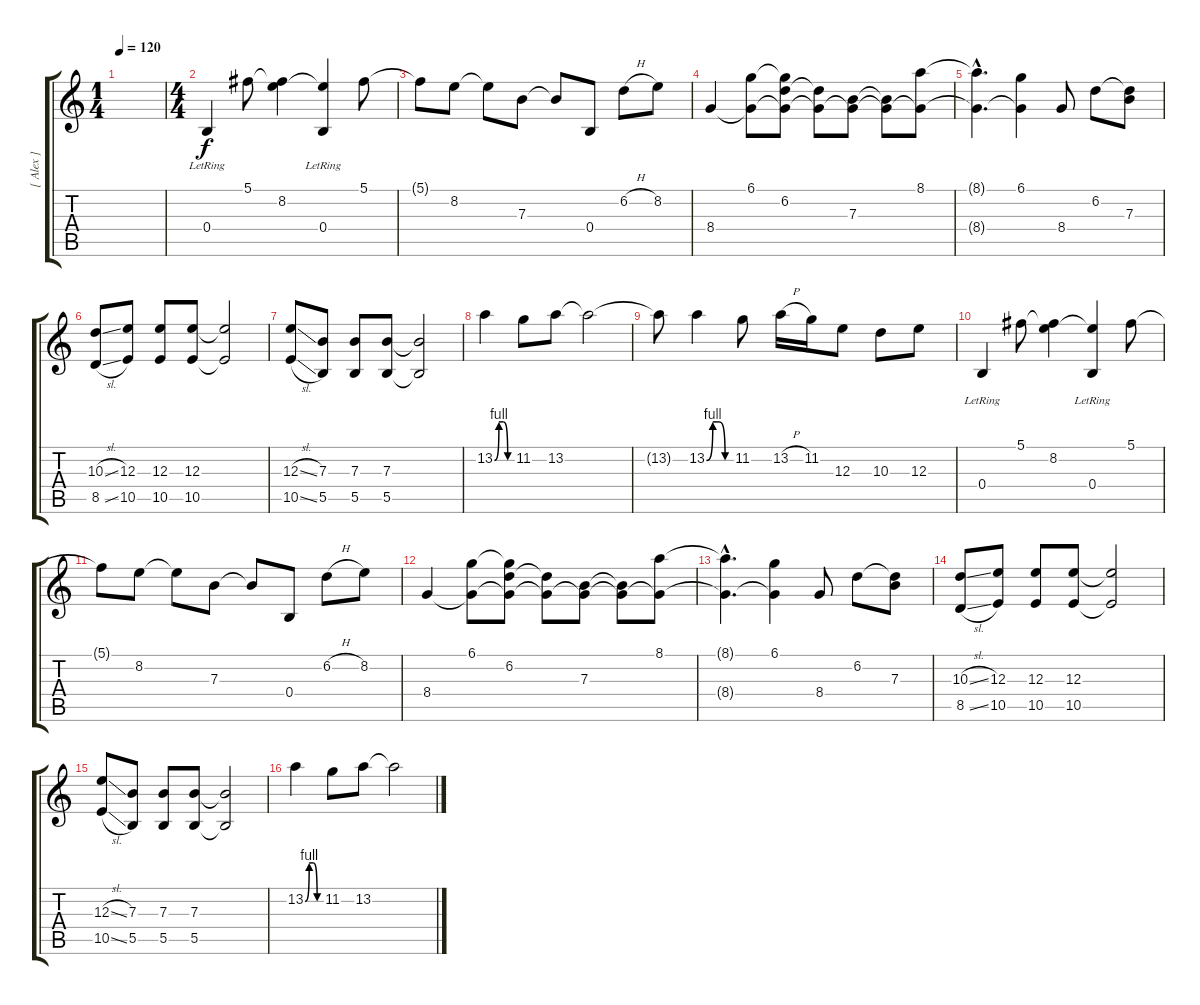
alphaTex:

\track ("[ Alex ]" "[ Alex ]") {instrument overdrivenguitar}
\staff {score tabs}
\tuning (Db4 Ab3 E3 B2 Gb2 B1) {hide}
\ts (1 4)
\tempo 120
\clef g2
\ks c
|
\ts (4 4)
0.4{lr}.4 5.1.8 (5.1{t} 8.2).4 (8.2{t} 0.4{lr}).4 5.1.8 |
5.1{t}.8 8.2.8 8.2{t}.8 7.3.8 7.3{t}.8 0.4.8 6.2{h}.8 8.2.8 |
8.4.4 (6.1 8.4{t}).8 (6.1{t} 6.2 8.4{t}).8 (6.2{t} 8.4{t}).8 (7.3 8.4{t}).8 (7.3{t} 8.4{t}).8 (8.1 8.4{t}).8 |
(8.1{hac t} 8.4{hac t}).4{d} (6.1 8.4{t}).4 8.4.8 6.2.8 (6.2{t} 7.3).8 |
(10.3{sl} 8.5{sl}).8 (12.3 10.5).8 (12.3 10.5).8 (12.3 10.5).8 (12.3{t} 10.5{t}).2 |
(12.3{sl} 10.5{sl}).8 (7.3 5.5).8 (7.3 5.5).8 (7.3 5.5).8 (7.3{t} 5.5{t}).2 |
13.2{be (custom 0 0 15 4 30 4 45 0 60 0)}.4 11.2.8 13.2.8 13.2{t}.2 |
13.2{t}.8 13.2{be (custom 0 0 15 4 30 4 45 0 60 0)}.4 11.2.8 13.2{h}.16 11.2.16 12.3.8 10.3.8 12.3.8 |
0.4{lr}.4 5.1.8 (5.1{t} 8.2).4 (8.2{t} 0.4{lr}).4 5.1.8 |
5.1{t}.8 8.2.8 8.2{t}.8 7.3.8 7.3{t}.8 0.4.8 6.2{h}.8 8.2.8 |
8.4.4 (6.1 8.4{t}).8 (6.1{t} 6.2 8.4{t}).8 (6.2{t} 8.4{t}).8 (7.3 8.4{t}).8 (7.3{t} 8.4{t}).8 (8.1 8.4{t}).8 |
(8.1{hac t} 8.4{hac t}).4{d} (6.1 8.4{t}).4 8.4.8 6.2.8 (6.2{t} 7.3).8 |
(10.3{sl} 8.5{sl}).8 (12.3 10.5).8 (12.3 10.5).8 (12.3 10.5).8 (12.3{t} 10.5{t}).2 |
(12.3{sl} 10.5{sl}).8 (7.3 5.5).8 (7.3 5.5).8 (7.3 5.5).8 (7.3{t} 5.5{t}).2 |
13.2{be (custom 0 0 15 4 30 4 45 0 60 0)}.4 11.2.8 13.2.8 13.2{t}.2
